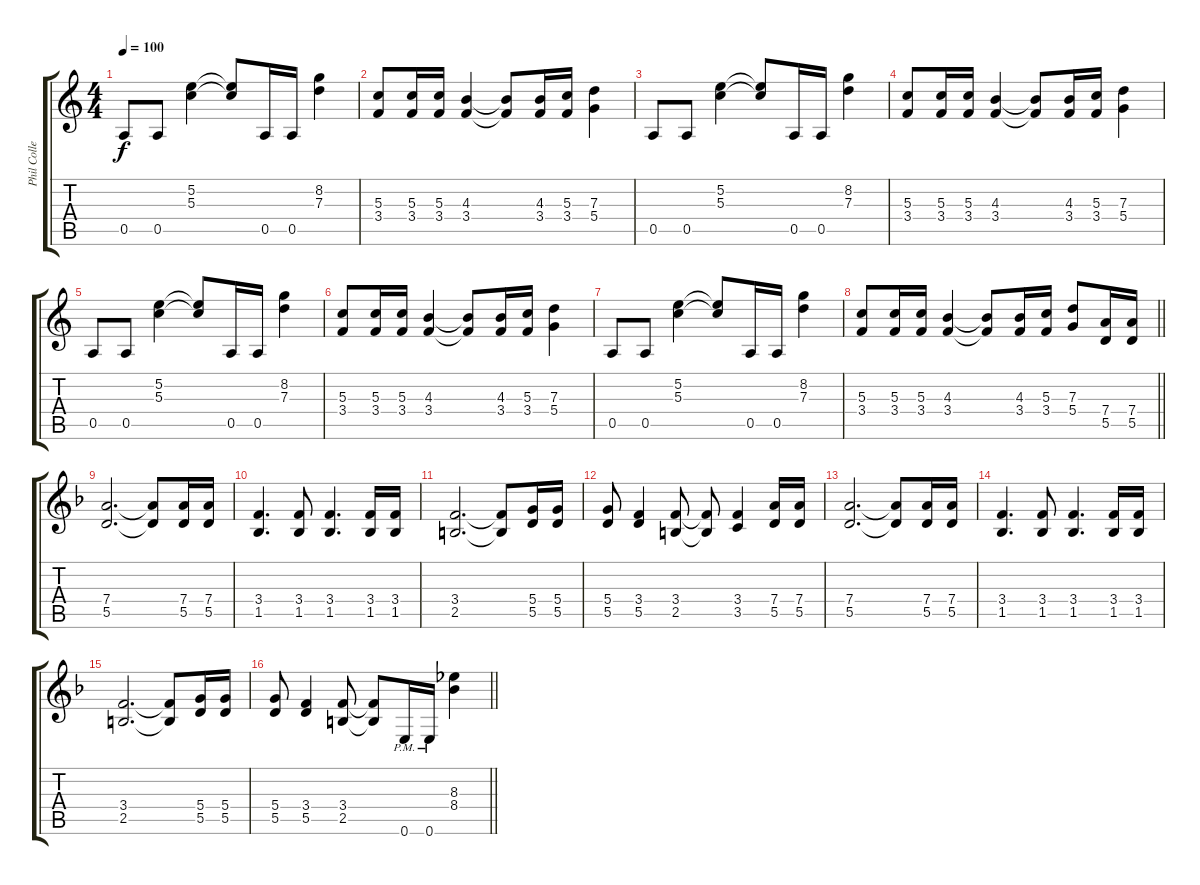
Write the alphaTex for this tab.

\track ("Phil Collen" "Phil Colle") {instrument distortionguitar}
\staff {score tabs}
\tuning (E4 B3 G3 D3 A2 E2) {hide}
\ts (4 4)
\tempo 100
\clef g2
\ks aminor
0.5.8{dy f} 0.5.8 (5.2 5.3).4 (5.2{t} 5.3{t}).8 0.5.16 0.5.16 (8.2 7.3).4 |
(5.3 3.4).8 (5.3 3.4).16 (5.3 3.4).16 (4.3 3.4).4 (4.3{t} 3.4{t}).8 (4.3 3.4).16 (5.3 3.4).16 (7.3 5.4).4 |
0.5.8 0.5.8 (5.2 5.3).4 (5.2{t} 5.3{t}).8 0.5.16 0.5.16 (8.2 7.3).4 |
(5.3 3.4).8 (5.3 3.4).16 (5.3 3.4).16 (4.3 3.4).4 (4.3{t} 3.4{t}).8 (4.3 3.4).16 (5.3 3.4).16 (7.3 5.4).4 |
0.5.8 0.5.8 (5.2 5.3).4 (5.2{t} 5.3{t}).8 0.5.16 0.5.16 (8.2 7.3).4 |
(5.3 3.4).8 (5.3 3.4).16 (5.3 3.4).16 (4.3 3.4).4 (4.3{t} 3.4{t}).8 (4.3 3.4).16 (5.3 3.4).16 (7.3 5.4).4 |
0.5.8 0.5.8 (5.2 5.3).4 (5.2{t} 5.3{t}).8 0.5.16 0.5.16 (8.2 7.3).4 |
\barLineRight lightlight
(5.3 3.4).8 (5.3 3.4).16 (5.3 3.4).16 (4.3 3.4).4 (4.3{t} 3.4{t}).8 (4.3 3.4).16 (5.3 3.4).16 (7.3 5.4).8 (7.4 5.5).16 (7.4 5.5).16 |
\ks dminor
(7.4 5.5).2{d} (7.4{t} 5.5{t}).8 (7.4 5.5).16 (7.4 5.5).16 |
(3.4 1.5).4{d} (3.4 1.5).8 (3.4 1.5).4{d} (3.4 1.5).16 (3.4 1.5).16 |
(3.4 2.5).2{d} (3.4{t} 2.5{t}).8 (5.4 5.5).16 (5.4 5.5).16 |
(5.4 5.5).8 (3.4 5.5).4 (3.4 2.5).8 (3.4{t} 2.5{t}).8 (3.4 3.5).4 (7.4 5.5).16 (7.4 5.5).16 |
(7.4 5.5).2{d} (7.4{t} 5.5{t}).8 (7.4 5.5).16 (7.4 5.5).16 |
(3.4 1.5).4{d} (3.4 1.5).8 (3.4 1.5).4{d} (3.4 1.5).16 (3.4 1.5).16 |
(3.4 2.5).2{d} (3.4{t} 2.5{t}).8 (5.4 5.5).16 (5.4 5.5).16 |
\barLineRight lightlight
(5.4 5.5).8 (3.4 5.5).4 (3.4 2.5).8 (3.4{t} 2.5{t}).8 0.6{pm}.16 0.6{pm}.16 (8.3 8.4).4
